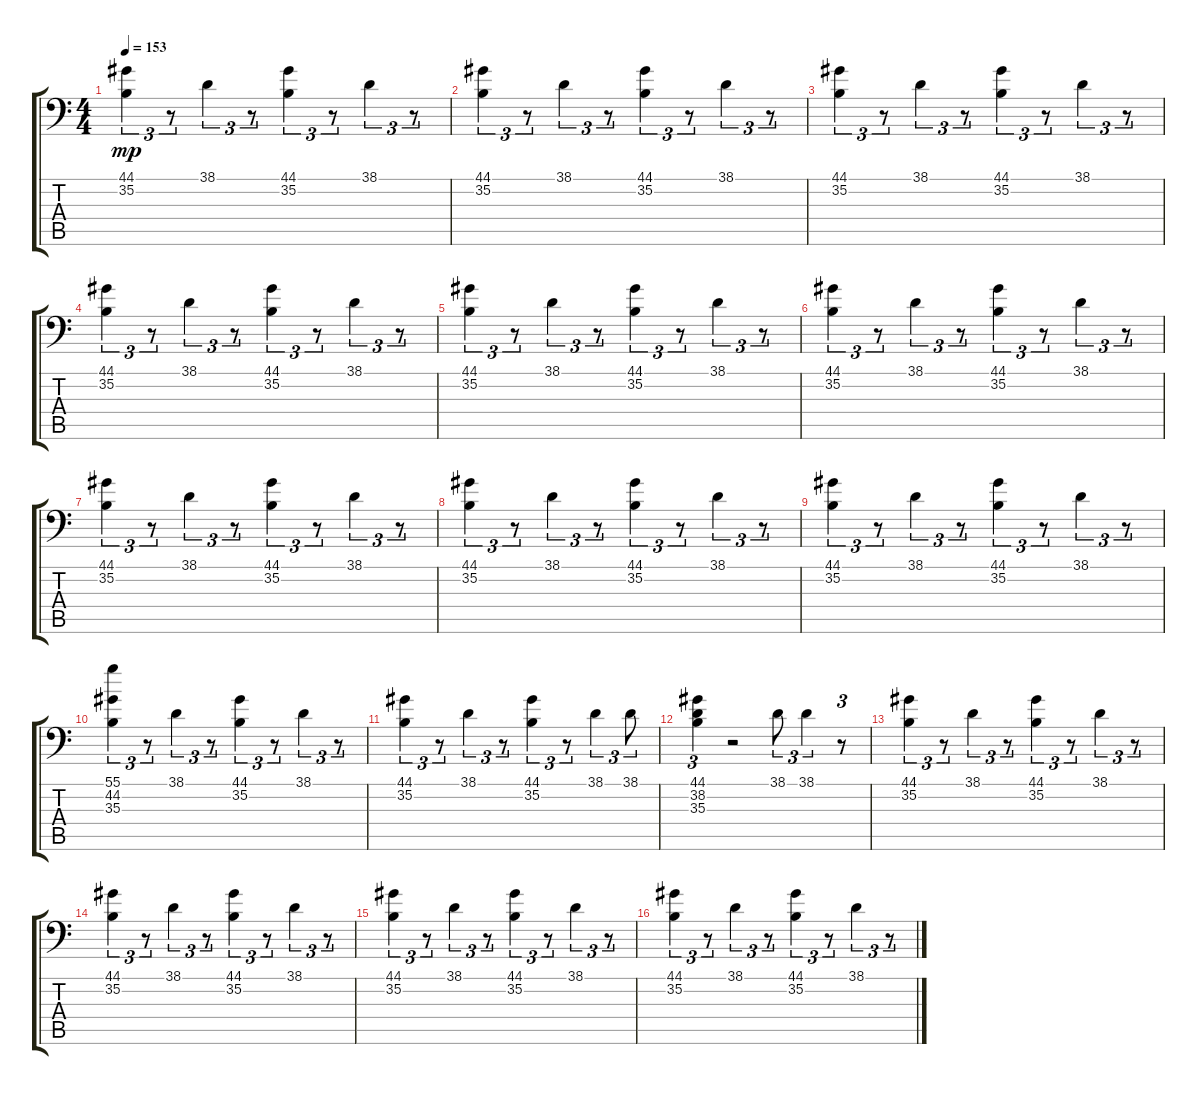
\track "" {instrument acousticgrandpiano}
\staff {score tabs}
\tuning (C-1 C-1 C-1 C-1 C-1 C-1) {hide}
\ts (4 4)
\tempo 153
\clef f4
\ks c
(44.1 35.2).4{tu (3 2) dy mp} r.8{tu (3 2)} 38.1.4{tu (3 2)} r.8{tu (3 2)} (44.1 35.2).4{tu (3 2)} r.8{tu (3 2)} 38.1.4{tu (3 2)} r.8{tu (3 2)} |
(44.1 35.2).4{tu (3 2)} r.8{tu (3 2)} 38.1.4{tu (3 2)} r.8{tu (3 2)} (44.1 35.2).4{tu (3 2)} r.8{tu (3 2)} 38.1.4{tu (3 2)} r.8{tu (3 2)} |
(44.1 35.2).4{tu (3 2)} r.8{tu (3 2)} 38.1.4{tu (3 2)} r.8{tu (3 2)} (44.1 35.2).4{tu (3 2)} r.8{tu (3 2)} 38.1.4{tu (3 2)} r.8{tu (3 2)} |
(44.1 35.2).4{tu (3 2)} r.8{tu (3 2)} 38.1.4{tu (3 2)} r.8{tu (3 2)} (44.1 35.2).4{tu (3 2)} r.8{tu (3 2)} 38.1.4{tu (3 2)} r.8{tu (3 2)} |
(44.1 35.2).4{tu (3 2)} r.8{tu (3 2)} 38.1.4{tu (3 2)} r.8{tu (3 2)} (44.1 35.2).4{tu (3 2)} r.8{tu (3 2)} 38.1.4{tu (3 2)} r.8{tu (3 2)} |
(44.1 35.2).4{tu (3 2)} r.8{tu (3 2)} 38.1.4{tu (3 2)} r.8{tu (3 2)} (44.1 35.2).4{tu (3 2)} r.8{tu (3 2)} 38.1.4{tu (3 2)} r.8{tu (3 2)} |
(44.1 35.2).4{tu (3 2)} r.8{tu (3 2)} 38.1.4{tu (3 2)} r.8{tu (3 2)} (44.1 35.2).4{tu (3 2)} r.8{tu (3 2)} 38.1.4{tu (3 2)} r.8{tu (3 2)} |
(44.1 35.2).4{tu (3 2)} r.8{tu (3 2)} 38.1.4{tu (3 2)} r.8{tu (3 2)} (44.1 35.2).4{tu (3 2)} r.8{tu (3 2)} 38.1.4{tu (3 2)} r.8{tu (3 2)} |
(44.1 35.2).4{tu (3 2)} r.8{tu (3 2)} 38.1.4{tu (3 2)} r.8{tu (3 2)} (44.1 35.2).4{tu (3 2)} r.8{tu (3 2)} 38.1.4{tu (3 2)} r.8{tu (3 2)} |
(55.1 44.2 35.3).4{tu (3 2)} r.8{tu (3 2)} 38.1.4{tu (3 2)} r.8{tu (3 2)} (44.1 35.2).4{tu (3 2)} r.8{tu (3 2)} 38.1.4{tu (3 2)} r.8{tu (3 2)} |
(44.1 35.2).4{tu (3 2)} r.8{tu (3 2)} 38.1.4{tu (3 2)} r.8{tu (3 2)} (44.1 35.2).4{tu (3 2)} r.8{tu (3 2)} 38.1.4{tu (3 2)} 38.1.8{tu (3 2)} |
(44.1 38.2 35.3).4{tu (3 2)} r.2 38.1.8{tu (3 2)} 38.1.4{tu (3 2)} r.8{tu (3 2)} |
(44.1 35.2).4{tu (3 2)} r.8{tu (3 2)} 38.1.4{tu (3 2)} r.8{tu (3 2)} (44.1 35.2).4{tu (3 2)} r.8{tu (3 2)} 38.1.4{tu (3 2)} r.8{tu (3 2)} |
(44.1 35.2).4{tu (3 2)} r.8{tu (3 2)} 38.1.4{tu (3 2)} r.8{tu (3 2)} (44.1 35.2).4{tu (3 2)} r.8{tu (3 2)} 38.1.4{tu (3 2)} r.8{tu (3 2)} |
(44.1 35.2).4{tu (3 2)} r.8{tu (3 2)} 38.1.4{tu (3 2)} r.8{tu (3 2)} (44.1 35.2).4{tu (3 2)} r.8{tu (3 2)} 38.1.4{tu (3 2)} r.8{tu (3 2)} |
(44.1 35.2).4{tu (3 2)} r.8{tu (3 2)} 38.1.4{tu (3 2)} r.8{tu (3 2)} (44.1 35.2).4{tu (3 2)} r.8{tu (3 2)} 38.1.4{tu (3 2)} r.8{tu (3 2)}
